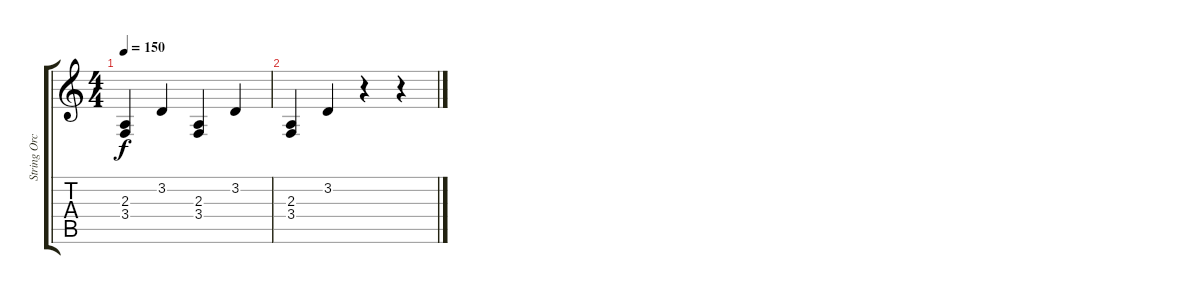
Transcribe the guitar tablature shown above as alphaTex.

\track ("String Orchestra (Violas)" "String Orc") {instrument viola}
\staff {score tabs}
\tuning (E4 B3 G3 D3 A2 E2) {hide}
\ts (4 4)
\tempo 150
\clef g2
\ks c
(2.3 3.4).4{dy f instrument viola} 3.2.4 (2.3 3.4).4 3.2.4 |
(2.3 3.4).4 3.2.4 r.4 r.4
